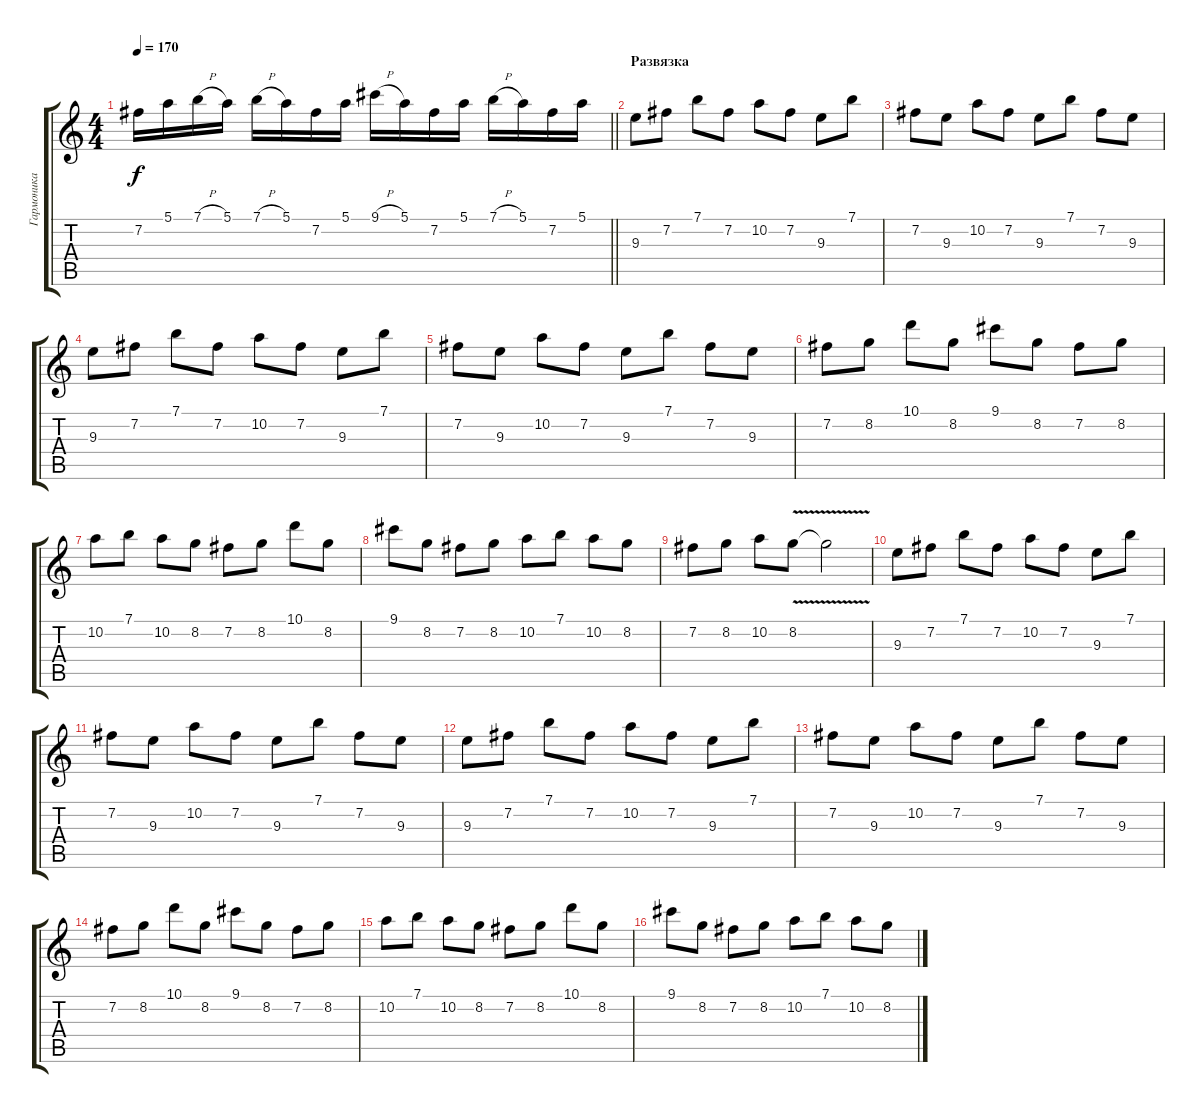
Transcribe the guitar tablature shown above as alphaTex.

\track ("Гармоника" "Гармоника") {instrument distortionguitar}
\staff {score tabs}
\tuning (E4 B3 G3 D3 A2 E2) {hide}
\ts (4 4)
\tempo 170
\clef g2
\barLineRight lightlight
\ks c
7.2.16{dy f} 5.1.16 7.1{h}.16 5.1.16 7.1{h}.16 5.1.16 7.2.16 5.1.16 9.1{h}.16 5.1.16 7.2.16 5.1.16 7.1{h}.16 5.1.16 7.2.16 5.1.16 |
\section ("" "Развязка")
9.3.8 7.2.8 7.1.8 7.2.8 10.2.8 7.2.8 9.3.8 7.1.8 |
7.2.8 9.3.8 10.2.8 7.2.8 9.3.8 7.1.8 7.2.8 9.3.8 |
9.3.8 7.2.8 7.1.8 7.2.8 10.2.8 7.2.8 9.3.8 7.1.8 |
7.2.8 9.3.8 10.2.8 7.2.8 9.3.8 7.1.8 7.2.8 9.3.8 |
7.2.8 8.2.8 10.1.8 8.2.8 9.1.8 8.2.8 7.2.8 8.2.8 |
10.2.8 7.1.8 10.2.8 8.2.8 7.2.8 8.2.8 10.1.8 8.2.8 |
9.1.8 8.2.8 7.2.8 8.2.8 10.2.8 7.1.8 10.2.8 8.2.8 |
7.2.8 8.2.8 10.2.8 8.2{v}.8 8.2{t}.2 |
9.3.8 7.2.8 7.1.8 7.2.8 10.2.8 7.2.8 9.3.8 7.1.8 |
7.2.8 9.3.8 10.2.8 7.2.8 9.3.8 7.1.8 7.2.8 9.3.8 |
9.3.8 7.2.8 7.1.8 7.2.8 10.2.8 7.2.8 9.3.8 7.1.8 |
7.2.8 9.3.8 10.2.8 7.2.8 9.3.8 7.1.8 7.2.8 9.3.8 |
7.2.8 8.2.8 10.1.8 8.2.8 9.1.8 8.2.8 7.2.8 8.2.8 |
10.2.8 7.1.8 10.2.8 8.2.8 7.2.8 8.2.8 10.1.8 8.2.8 |
9.1.8 8.2.8 7.2.8 8.2.8 10.2.8 7.1.8 10.2.8 8.2.8
